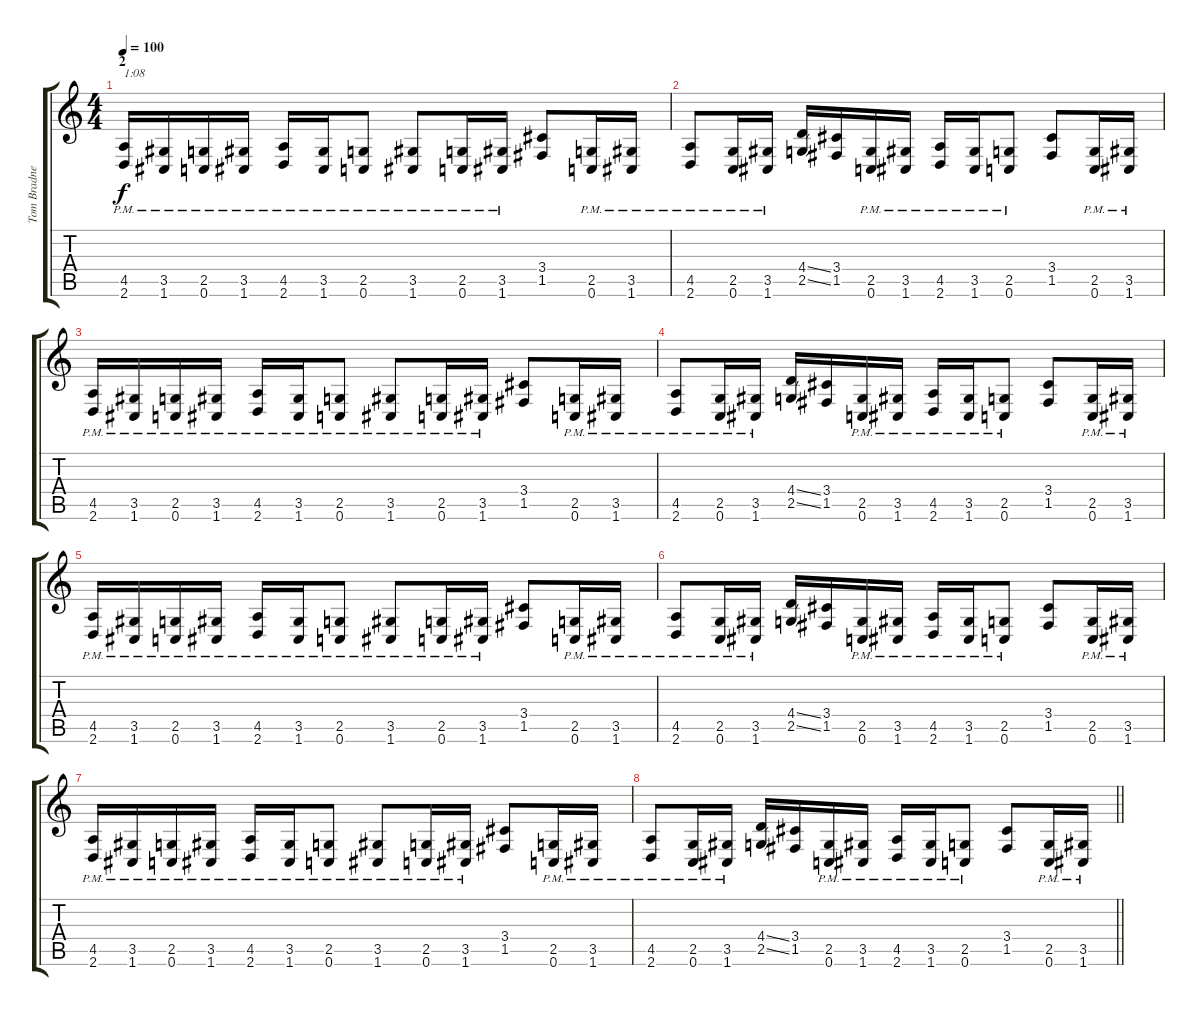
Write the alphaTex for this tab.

\track ("Tom Bradner" "Tom Bradne") {instrument distortionguitar}
\staff {score tabs}
\tuning (C4 G3 Eb3 Bb2 F2 C2) {hide}
\ts (4 4)
\section ("" "2")
\tempo 100
\clef g2
\ks c
(4.5{pm} 2.6{pm}).16{txt "1:08" dy f} (3.5{pm} 1.6{pm}).16 (2.5{pm} 0.6{pm}).16 (3.5{pm} 1.6{pm}).16 (4.5{pm} 2.6{pm}).16 (3.5{pm} 1.6{pm}).16 (2.5{pm} 0.6{pm}).8 (3.5{pm} 1.6{pm}).8 (2.5{pm} 0.6{pm}).16 (3.5{pm} 1.6{pm}).16 (3.4 1.5).8 (2.5{pm} 0.6{pm}).16 (3.5{pm} 1.6{pm}).16 |
(4.5{pm} 2.6{pm}).8 (2.5{pm} 0.6{pm}).16 (3.5{pm} 1.6{pm}).16 (4.4{ss} 2.5{ss}).16 (3.4 1.5).16 (2.5{pm} 0.6{pm}).16 (3.5{pm} 1.6{pm}).16 (4.5{pm} 2.6{pm}).16 (3.5{pm} 1.6{pm}).16 (2.5{pm} 0.6{pm}).8 (3.4 1.5).8 (2.5{pm} 0.6{pm}).16 (3.5{pm} 1.6{pm}).16 |
(4.5{pm} 2.6{pm}).16 (3.5{pm} 1.6{pm}).16 (2.5{pm} 0.6{pm}).16 (3.5{pm} 1.6{pm}).16 (4.5{pm} 2.6{pm}).16 (3.5{pm} 1.6{pm}).16 (2.5{pm} 0.6{pm}).8 (3.5{pm} 1.6{pm}).8 (2.5{pm} 0.6{pm}).16 (3.5{pm} 1.6{pm}).16 (3.4 1.5).8 (2.5{pm} 0.6{pm}).16 (3.5{pm} 1.6{pm}).16 |
(4.5{pm} 2.6{pm}).8 (2.5{pm} 0.6{pm}).16 (3.5{pm} 1.6{pm}).16 (4.4{ss} 2.5{ss}).16 (3.4 1.5).16 (2.5{pm} 0.6{pm}).16 (3.5{pm} 1.6{pm}).16 (4.5{pm} 2.6{pm}).16 (3.5{pm} 1.6{pm}).16 (2.5{pm} 0.6{pm}).8 (3.4 1.5).8 (2.5{pm} 0.6{pm}).16 (3.5{pm} 1.6{pm}).16 |
(4.5{pm} 2.6{pm}).16 (3.5{pm} 1.6{pm}).16 (2.5{pm} 0.6{pm}).16 (3.5{pm} 1.6{pm}).16 (4.5{pm} 2.6{pm}).16 (3.5{pm} 1.6{pm}).16 (2.5{pm} 0.6{pm}).8 (3.5{pm} 1.6{pm}).8 (2.5{pm} 0.6{pm}).16 (3.5{pm} 1.6{pm}).16 (3.4 1.5).8 (2.5{pm} 0.6{pm}).16 (3.5{pm} 1.6{pm}).16 |
(4.5{pm} 2.6{pm}).8 (2.5{pm} 0.6{pm}).16 (3.5{pm} 1.6{pm}).16 (4.4{ss} 2.5{ss}).16 (3.4 1.5).16 (2.5{pm} 0.6{pm}).16 (3.5{pm} 1.6{pm}).16 (4.5{pm} 2.6{pm}).16 (3.5{pm} 1.6{pm}).16 (2.5{pm} 0.6{pm}).8 (3.4 1.5).8 (2.5{pm} 0.6{pm}).16 (3.5{pm} 1.6{pm}).16 |
(4.5{pm} 2.6{pm}).16 (3.5{pm} 1.6{pm}).16 (2.5{pm} 0.6{pm}).16 (3.5{pm} 1.6{pm}).16 (4.5{pm} 2.6{pm}).16 (3.5{pm} 1.6{pm}).16 (2.5{pm} 0.6{pm}).8 (3.5{pm} 1.6{pm}).8 (2.5{pm} 0.6{pm}).16 (3.5{pm} 1.6{pm}).16 (3.4 1.5).8 (2.5{pm} 0.6{pm}).16 (3.5{pm} 1.6{pm}).16 |
\barLineRight lightlight
(4.5{pm} 2.6{pm}).8 (2.5{pm} 0.6{pm}).16 (3.5{pm} 1.6{pm}).16 (4.4{ss} 2.5{ss}).16 (3.4 1.5).16 (2.5{pm} 0.6{pm}).16 (3.5{pm} 1.6{pm}).16 (4.5{pm} 2.6{pm}).16 (3.5{pm} 1.6{pm}).16 (2.5{pm} 0.6{pm}).8 (3.4 1.5).8 (2.5{pm} 0.6{pm}).16 (3.5{pm} 1.6{pm}).16
